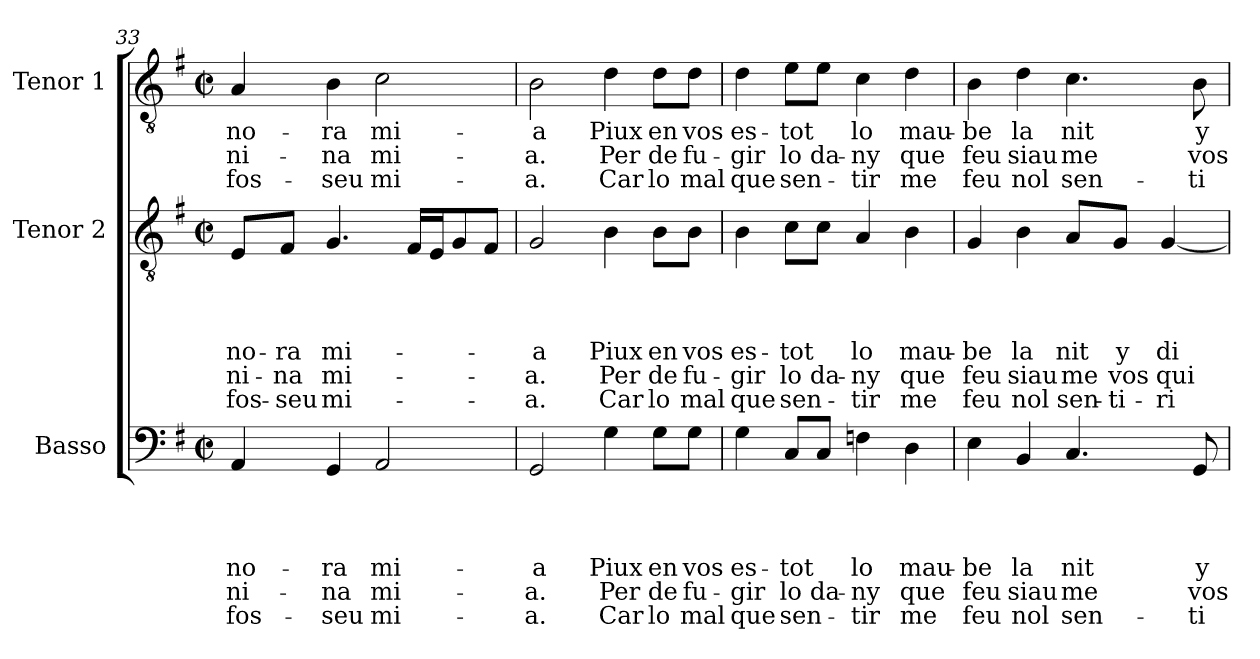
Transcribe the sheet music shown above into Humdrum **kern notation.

**kern	**text	**text	**text	**text	**text	**text	**kern	**text	**text	**text	**text	**text	**text	**kern	**text	**text	**text
*part3	*part3	*part3	*part3	*part3	*part3	*part3	*part2	*part2	*part2	*part2	*part2	*part2	*part2	*part1	*part1	*part1	*part1
*staff3	*staff3	*staff3	*staff3	*staff3	*staff3	*staff3	*staff2	*staff2	*staff2	*staff2	*staff2	*staff2	*staff2	*staff1	*staff1	*staff1	*staff1
*I"Basso	*	*	*	*	*	*	*I"Tenor 2	*	*	*	*	*	*	*I"Tenor 1	*	*	*
*clefF4	*	*	*	*	*	*	*clefGv2	*	*	*	*	*	*	*clefGv2	*	*	*
*k[f#]	*	*	*	*	*	*	*k[f#]	*	*	*	*	*	*	*k[f#]	*	*	*
*G:	*	*	*	*	*	*	*G:	*	*	*	*	*	*	*G:	*	*	*
*M2/2	*	*	*	*	*	*	*M2/2	*	*	*	*	*	*	*M2/2	*	*	*
*met(c|)	*	*	*	*	*	*	*met(c|)	*	*	*	*	*	*	*met(c|)	*	*	*
=33	=33	=33	=33	=33	=33	=33	=33	=33	=33	=33	=33	=33	=33	=33	=33	=33	=33
4AA/	.	.	.	-no-	-ni-	fos-	8E/L	.	.	.	-no-	-ni-	fos-	4A/	-no-	-ni-	fos-
.	.	.	.	.	.	.	8F#/J	.	.	.	-ra	-na	-seu	.	.	.	.
4GG/	.	.	.	-ra	-na	-seu	4.G/	.	.	.	mi-	mi-	mi-	4B\	-ra	-na	-seu
2AA/	.	.	.	mi-	mi-	mi-	.	.	.	.	.	.	.	2c\	mi-	mi-	mi-
.	.	.	.	.	.	.	16F#/LL	.	.	.	.	.	.	.	.	.	.
.	.	.	.	.	.	.	16E/J	.	.	.	.	.	.	.	.	.	.
.	.	.	.	.	.	.	8G/	.	.	.	.	.	.	.	.	.	.
.	.	.	.	.	.	.	8F#/J	.	.	.	.	.	.	.	.	.	.
!!LO:LB:g=z
=34	=34	=34	=34	=34	=34	=34	=34	=34	=34	=34	=34	=34	=34	=34	=34	=34	=34
2GG/	.	.	.	-a	-a.	-a.	2G/	.	.	.	-a	-a.	-a.	2B\	-a	-a.	-a.
4G\	.	.	.	Piux	Per	Car	4B\	.	.	.	Piux	Per	Car	4d\	Piux	Per	Car
8G\L	.	.	.	en	de	lo	8B\L	.	.	.	en	de	lo	8d\L	en	de	lo
8G\J	.	.	.	vos	fu-	mal	8B\J	.	.	.	vos	fu-	mal	8d\J	vos	fu-	mal
=35	=35	=35	=35	=35	=35	=35	=35	=35	=35	=35	=35	=35	=35	=35	=35	=35	=35
4G\	.	.	.	es-	-gir	que	4B\	.	.	.	es-	-gir	que	4d\	es-	-gir	que
8C/L	.	.	.	-tot	lo	sen-	8c\L	.	.	.	-tot	lo	sen-	8e\L	-tot	lo	sen-
8C/J	.	.	.	.	da-	.	8c\J	.	.	.	.	da-	.	8e\J	.	da-	.
4Fn\	.	.	.	lo	-ny	-tir	4A/	.	.	.	lo	-ny	-tir	4c\	lo	-ny	-tir
4D\	.	.	.	mau-	que	me	4B\	.	.	.	mau-	que	me	4d\	mau-	que	me
=36	=36	=36	=36	=36	=36	=36	=36	=36	=36	=36	=36	=36	=36	=36	=36	=36	=36
4E\	.	.	.	-be	feu	feu	4G/	.	.	.	-be	feu	feu	4B\	-be	feu	feu
4BB/	.	.	.	la	siau	nol	4B\	.	.	.	la	siau	nol	4d\	la	siau	nol
4.C/	.	.	.	nit	me	sen-	8A/L	.	.	.	nit	me	sen-	4.c\	nit	me	sen-
.	.	.	.	.	.	.	8G/J	.	.	.	y	vos	-ti-	.	.	.	.
.	.	.	.	.	.	.	[4G/	.	.	.	di-	qui-	-ri-	.	.	.	.
8GG/	.	.	.	y	vos	-ti-	.	.	.	.	.	.	.	8B\	y	vos	-ti-
=	=	=	=	=	=	=	=	=	=	=	=	=	=	=	=	=	=
*-	*-	*-	*-	*-	*-	*-	*-	*-	*-	*-	*-	*-	*-	*-	*-	*-	*-
